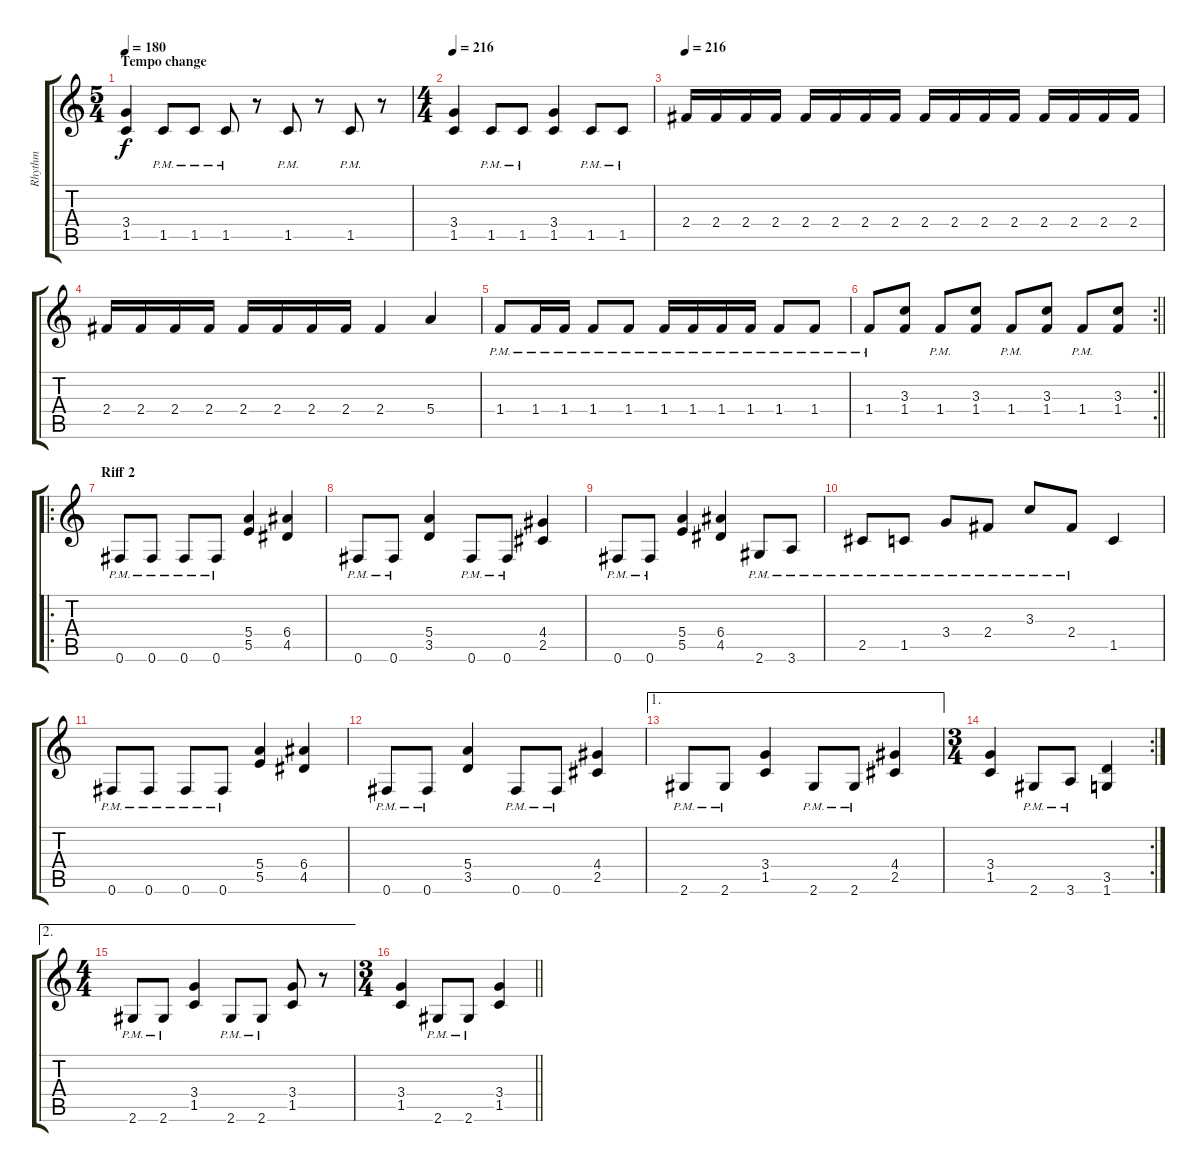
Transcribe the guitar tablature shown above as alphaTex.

\track ("Rhythm" "Rhythm") {instrument distortionguitar}
\staff {score tabs}
\tuning (Gb4 Db4 A3 E3 B2 Gb2) {hide}
\ts (5 4)
\section ("" "Tempo change")
\tempo 180
\clef g2
\ks c
(3.4 1.5).4{dy f} 1.5{pm}.8 1.5{pm}.8 1.5{pm}.8 r.8 1.5{pm}.8 r.8 1.5{pm}.8 r.8 |
\ts (4 4)
\tempo 216
(3.4 1.5).4 1.5{pm}.8 1.5{pm}.8 (3.4 1.5).4 1.5{pm}.8 1.5{pm}.8 |
\tempo 216
2.4.16 2.4.16 2.4.16 2.4.16 2.4.16 2.4.16 2.4.16 2.4.16 2.4.16 2.4.16 2.4.16 2.4.16 2.4.16 2.4.16 2.4.16 2.4.16 |
2.4.16 2.4.16 2.4.16 2.4.16 2.4.16 2.4.16 2.4.16 2.4.16 2.4.4 5.4.4 |
1.4{pm}.8 1.4{pm}.16 1.4{pm}.16 1.4{pm}.8 1.4{pm}.8 1.4{pm}.16 1.4{pm}.16 1.4{pm}.16 1.4{pm}.16 1.4{pm}.8 1.4{pm}.8 |
\rc 2
\barLineRight lightlight
1.4{pm}.8 (3.3 1.4).8 1.4{pm}.8 (3.3 1.4).8 1.4{pm}.8 (3.3 1.4).8 1.4{pm}.8 (3.3 1.4).8 |
\ro
\section ("" "Riff 2")
0.6{pm}.8 0.6{pm}.8 0.6{pm}.8 0.6{pm}.8 (5.4 5.5).4 (6.4 4.5).4 |
0.6{pm}.8 0.6{pm}.8 (5.4 3.5).4 0.6{pm}.8 0.6{pm}.8 (4.4 2.5).4 |
0.6{pm}.8 0.6{pm}.8 (5.4 5.5).4 (6.4 4.5).4 2.6{pm}.8 3.6{pm}.8 |
2.5{pm}.8 1.5{pm}.8 3.4{pm}.8 2.4{pm}.8 3.3{pm}.8 2.4{pm}.8 1.5.4 |
0.6{pm}.8 0.6{pm}.8 0.6{pm}.8 0.6{pm}.8 (5.4 5.5).4 (6.4 4.5).4 |
0.6{pm}.8 0.6{pm}.8 (5.4 3.5).4 0.6{pm}.8 0.6{pm}.8 (4.4 2.5).4 |
\ae 1
2.6{pm}.8 2.6{pm}.8 (3.4 1.5).4 2.6{pm}.8 2.6{pm}.8 (4.4 2.5).4 |
\rc 2
\ts (3 4)
(3.4 1.5).4 2.6{pm}.8 3.6{pm}.8 (3.5 1.6).4 |
\ae 2
\ts (4 4)
2.6{pm}.8 2.6{pm}.8 (3.4 1.5).4 2.6{pm}.8 2.6{pm}.8 (3.4 1.5).8 r.8 |
\ts (3 4)
\barLineRight lightlight
(3.4 1.5).4 2.6{pm}.8 2.6{pm}.8 (3.4 1.5).4
